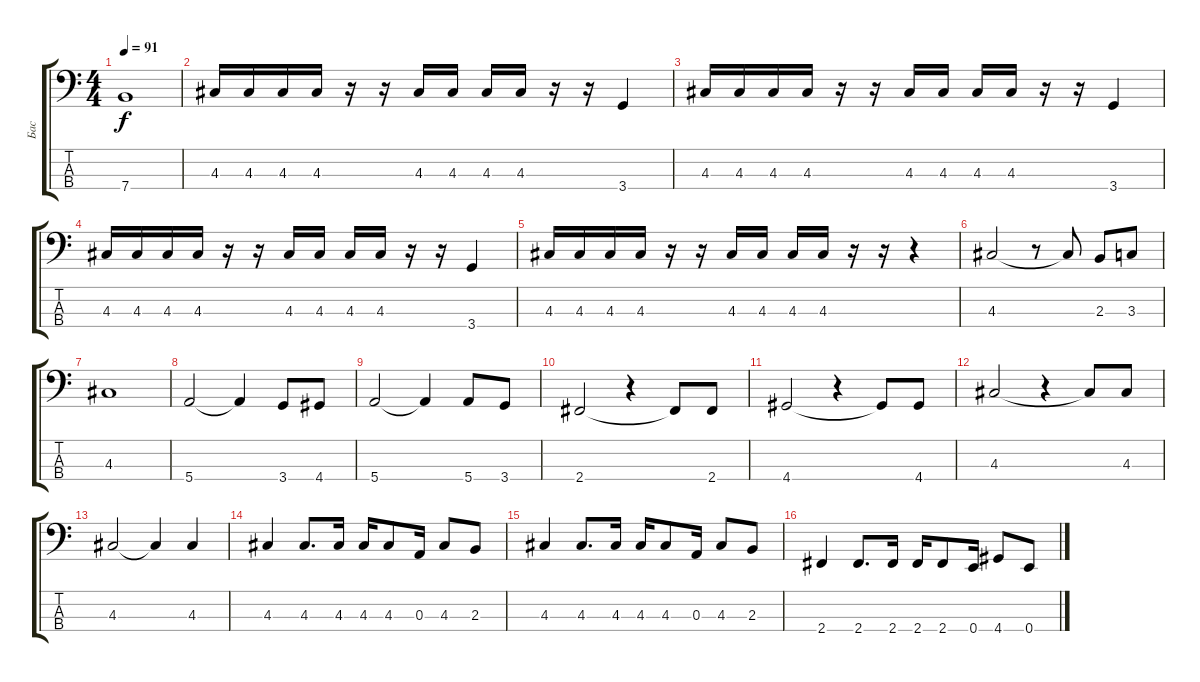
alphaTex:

\track ("Бас" "Бас") {instrument electricbassfinger}
\staff {score tabs}
\tuning (G2 D2 A1 E1) {hide}
\ts (4 4)
\tempo 91
\clef f4
\ks c
7.4.1{dy f} |
4.3.16 4.3.16 4.3.16 4.3.16 r.16 r.16 4.3.16 4.3.16 4.3.16 4.3.16 r.16 r.16 3.4.4 |
4.3.16 4.3.16 4.3.16 4.3.16 r.16 r.16 4.3.16 4.3.16 4.3.16 4.3.16 r.16 r.16 3.4.4 |
4.3.16 4.3.16 4.3.16 4.3.16 r.16 r.16 4.3.16 4.3.16 4.3.16 4.3.16 r.16 r.16 3.4.4 |
4.3.16 4.3.16 4.3.16 4.3.16 r.16 r.16 4.3.16 4.3.16 4.3.16 4.3.16 r.16 r.16 r.4 |
4.3.2 r.8 4.3{t}.8 2.3.8 3.3.8 |
4.3.1 |
5.4.2 5.4{t}.4 3.4.8 4.4.8 |
5.4.2 5.4{t}.4 5.4.8 3.4.8 |
2.4.2 r.4 2.4{t}.8 2.4.8 |
4.4.2 r.4 4.4{t}.8 4.4.8 |
4.3.2 r.4 4.3{t}.8 4.3.8 |
4.3.2 4.3{t}.4 4.3.4 |
4.3.4 4.3.8{d} 4.3.16 4.3.16 4.3.8 0.3.16 4.3.8 2.3.8 |
4.3.4 4.3.8{d} 4.3.16 4.3.16 4.3.8 0.3.16 4.3.8 2.3.8 |
2.4.4 2.4.8{d} 2.4.16 2.4.16 2.4.8 0.4.16 4.4.8 0.4.8
